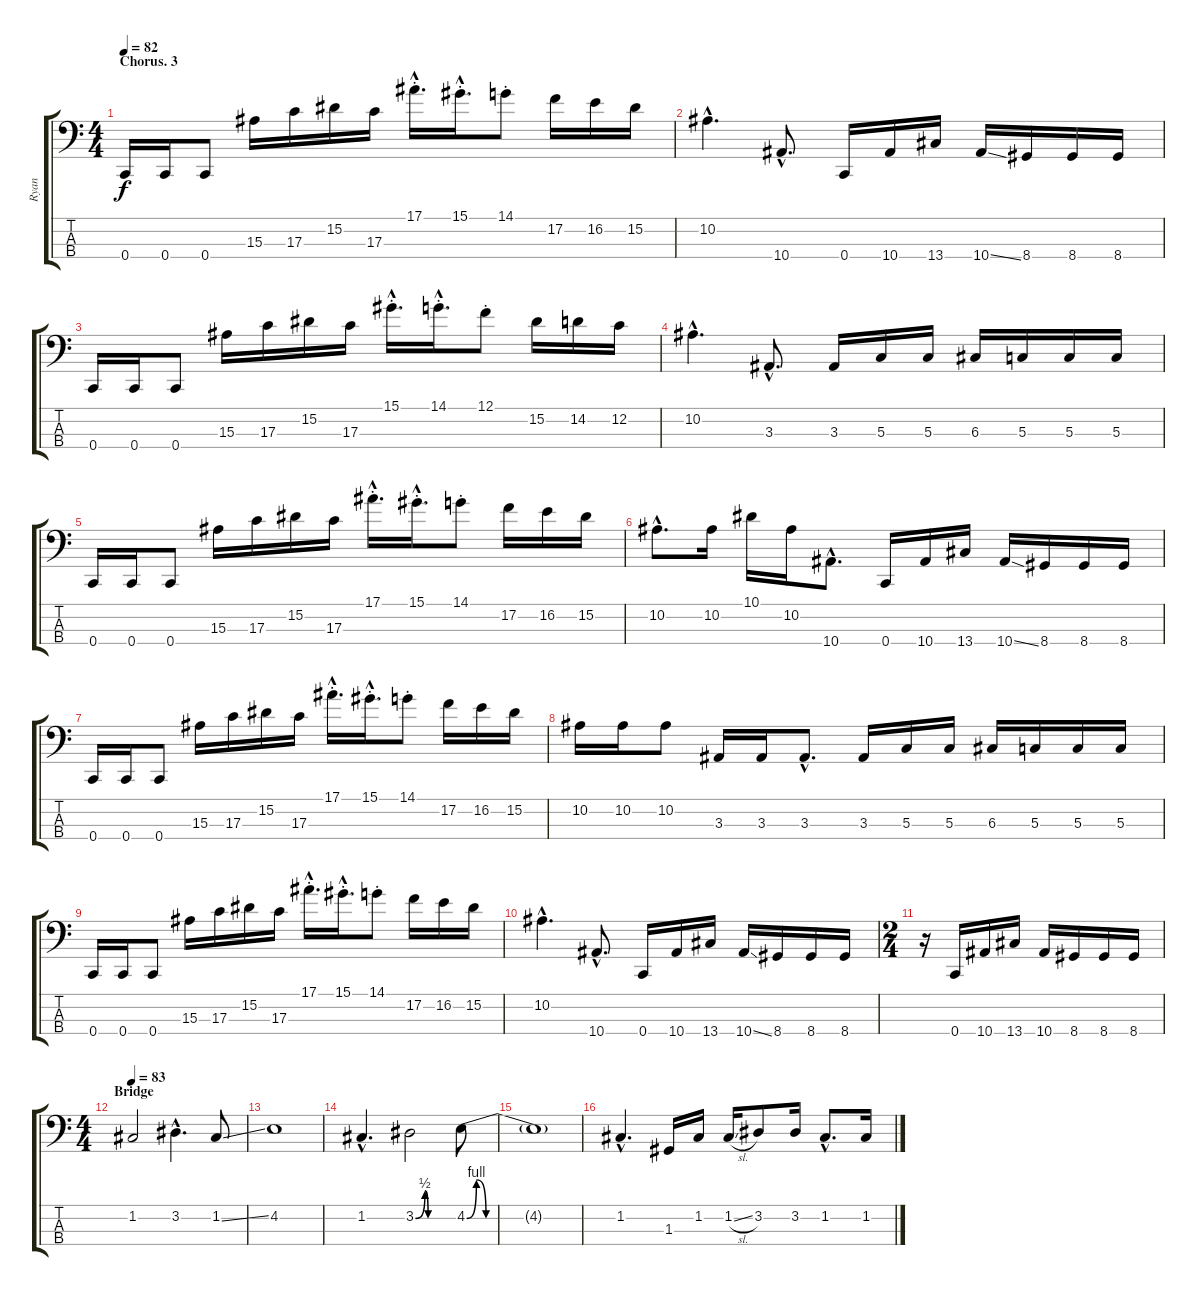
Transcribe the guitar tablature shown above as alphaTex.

\track ("Ryan" "Ryan") {instrument electricbassfinger}
\staff {score tabs}
\tuning (F2 C2 G1 C1) {hide}
\ts (4 4)
\section ("" "Chorus. 3")
\tempo 82
\clef f4
\ks c
0.4.16{dy f} 0.4.16 0.4.8 15.3.16 17.3.16 15.2.16 17.3.16 17.1{hac st}.16{d} 15.1{hac st}.16{d} 14.1{st}.8 17.2.16 16.2.16 15.2.16 |
10.2{hac}.4{d} 10.4{hac}.8{d} 0.4.16 10.4.16 13.4.16 10.4{ss}.16 8.4.16 8.4.16 8.4.16 |
0.4.16 0.4.16 0.4.8 15.3.16 17.3.16 15.2.16 17.3.16 15.1{hac st}.16{d} 14.1{hac st}.16{d} 12.1{st}.8 15.2.16 14.2.16 12.2.16 |
10.2{hac}.4{d} 3.3{hac}.8{d} 3.3.16 5.3.16 5.3.16 6.3.16 5.3.16 5.3.16 5.3.16 |
0.4.16 0.4.16 0.4.8 15.3.16 17.3.16 15.2.16 17.3.16 17.1{hac st}.16{d} 15.1{hac st}.16{d} 14.1{st}.8 17.2.16 16.2.16 15.2.16 |
10.2{hac}.8{d} 10.2.16 10.1.16 10.2.16 10.4{hac}.8{d} 0.4.16 10.4.16 13.4.16 10.4{ss}.16 8.4.16 8.4.16 8.4.16 |
0.4.16 0.4.16 0.4.8 15.3.16 17.3.16 15.2.16 17.3.16 17.1{hac st}.16{d} 15.1{hac st}.16{d} 14.1{st}.8 17.2.16 16.2.16 15.2.16 |
10.2.16 10.2.16 10.2.8 3.3.16 3.3.16 3.3{hac}.8{d} 3.3.16 5.3.16 5.3.16 6.3.16 5.3.16 5.3.16 5.3.16 |
0.4.16 0.4.16 0.4.8 15.3.16 17.3.16 15.2.16 17.3.16 17.1{hac st}.16{d} 15.1{hac st}.16{d} 14.1{st}.8 17.2.16 16.2.16 15.2.16 |
10.2{hac}.4{d} 10.4{hac}.8{d} 0.4.16 10.4.16 13.4.16 10.4{ss}.16 8.4.16 8.4.16 8.4.16 |
\ts (2 4)
r.16 0.4.16 10.4.16 13.4.16 10.4.16 8.4.16 8.4.16 8.4.16 |
\ts (4 4)
\section ("" "Bridge")
\tempo 83
1.2.2 3.2{hac}.4{d} 1.2{ss}.8 |
4.2.1 |
1.2{hac}.4{d} 3.2{be (custom 0 0 15 2 20 0 25 0 30 0 45 0 60 0)}.2 4.2{be (custom 0 0 5 4 10 0 15 0 19 0 30 0 45 0 60 0)}.8 |
4.2{t}.1 |
1.2{hac}.4{d} 1.3.16 1.2.16 1.2{sl}.16 3.2.8 3.2.16 1.2{hac}.8{d} 1.2{sl}.16
